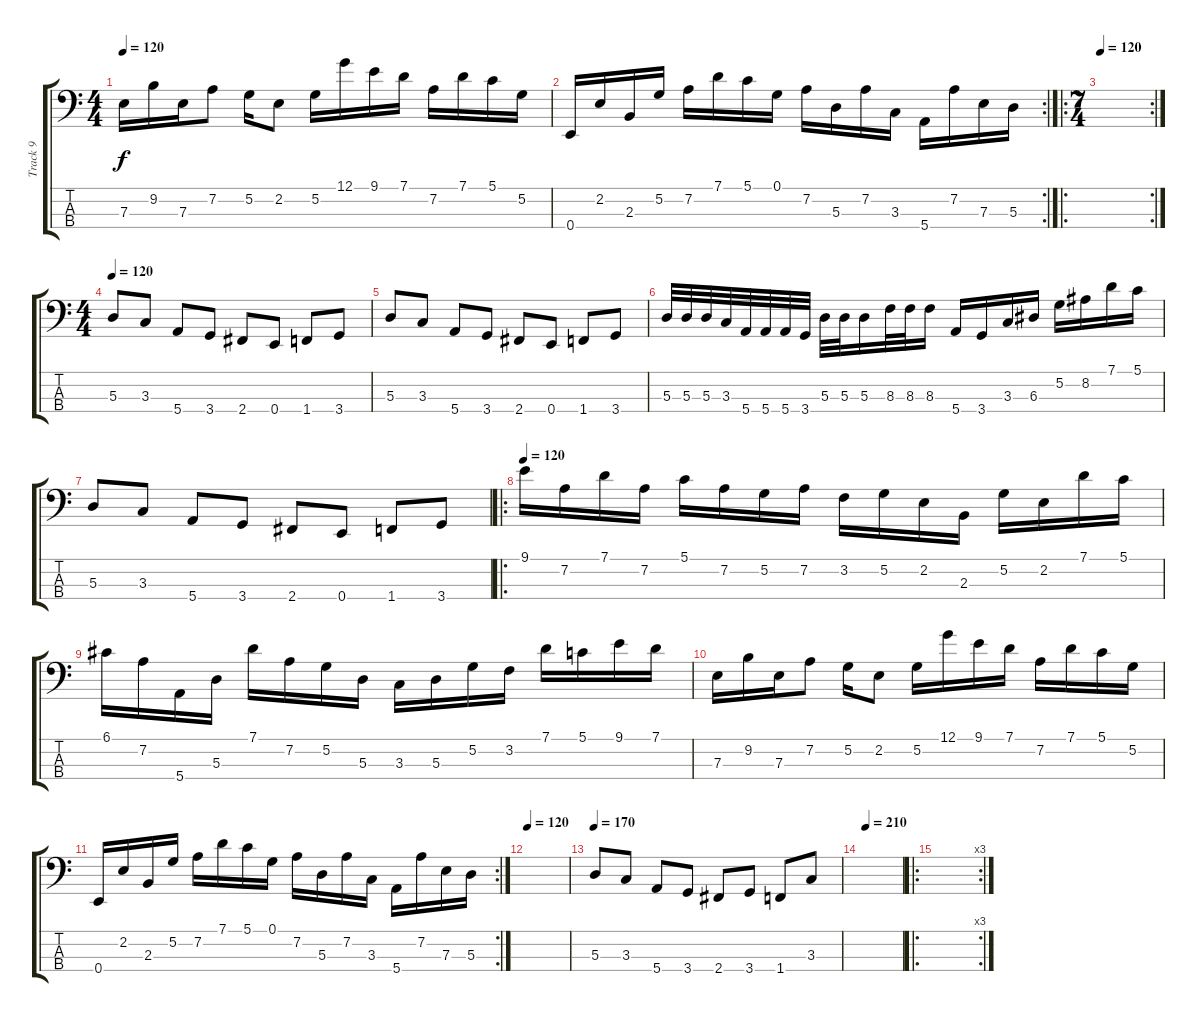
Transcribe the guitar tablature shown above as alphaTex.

\track ("Track 9" "Track 9") {instrument synthbass2}
\staff {score tabs}
\tuning (G2 D2 A1 E1) {hide}
\ts (4 4)
\tempo 120
\clef f4
\ks c
7.3.16{dy f} 9.2.16 7.3.16 7.2.8 5.2.16 2.2.8 5.2.16 12.1.16 9.1.16 7.1.16 7.2.16 7.1.16 5.1.16 5.2.16 |
\rc 2
0.4.16 2.2.16 2.3.16 5.2.16 7.2.16 7.1.16 5.1.16 0.1.16 7.2.16 5.3.16 7.2.16 3.3.16 5.4.16 7.2.16 7.3.16 5.3.16 |
\ro
\rc 2
\ts (7 4)
\tempo 120
|
\ts (4 4)
\tempo 120
5.3.8 3.3.8 5.4.8 3.4.8 2.4.8 0.4.8 1.4.8 3.4.8 |
5.3.8 3.3.8 5.4.8 3.4.8 2.4.8 0.4.8 1.4.8 3.4.8 |
5.3.32 5.3.32 5.3.32 3.3.32 5.4.32 5.4.32 5.4.32 3.4.32 5.3.32 5.3.32 5.3.16 8.3.32 8.3.32 8.3.16 5.4.16 3.4.16 3.3.16 6.3.16 5.2.16 8.2.16 7.1.16 5.1.16 |
5.3.8 3.3.8 5.4.8 3.4.8 2.4.8 0.4.8 1.4.8 3.4.8 |
\ro
\tempo 120
9.1.16 7.2.16 7.1.16 7.2.16 5.1.16 7.2.16 5.2.16 7.2.16 3.2.16 5.2.16 2.2.16 2.3.16 5.2.16 2.2.16 7.1.16 5.1.16 |
6.1.16 7.2.16 5.4.16 5.3.16 7.1.16 7.2.16 5.2.16 5.3.16 3.3.16 5.3.16 5.2.16 3.2.16 7.1.16 5.1.16 9.1.16 7.1.16 |
7.3.16 9.2.16 7.3.16 7.2.8 5.2.16 2.2.8 5.2.16 12.1.16 9.1.16 7.1.16 7.2.16 7.1.16 5.1.16 5.2.16 |
\rc 2
0.4.16 2.2.16 2.3.16 5.2.16 7.2.16 7.1.16 5.1.16 0.1.16 7.2.16 5.3.16 7.2.16 3.3.16 5.4.16 7.2.16 7.3.16 5.3.16 |
\tempo 120
|
\tempo 170
5.3.8 3.3.8 5.4.8 3.4.8 2.4.8 3.4.8 1.4.8 3.3.8 |
\tempo (210 0.125)
|
\ro
\rc 3
